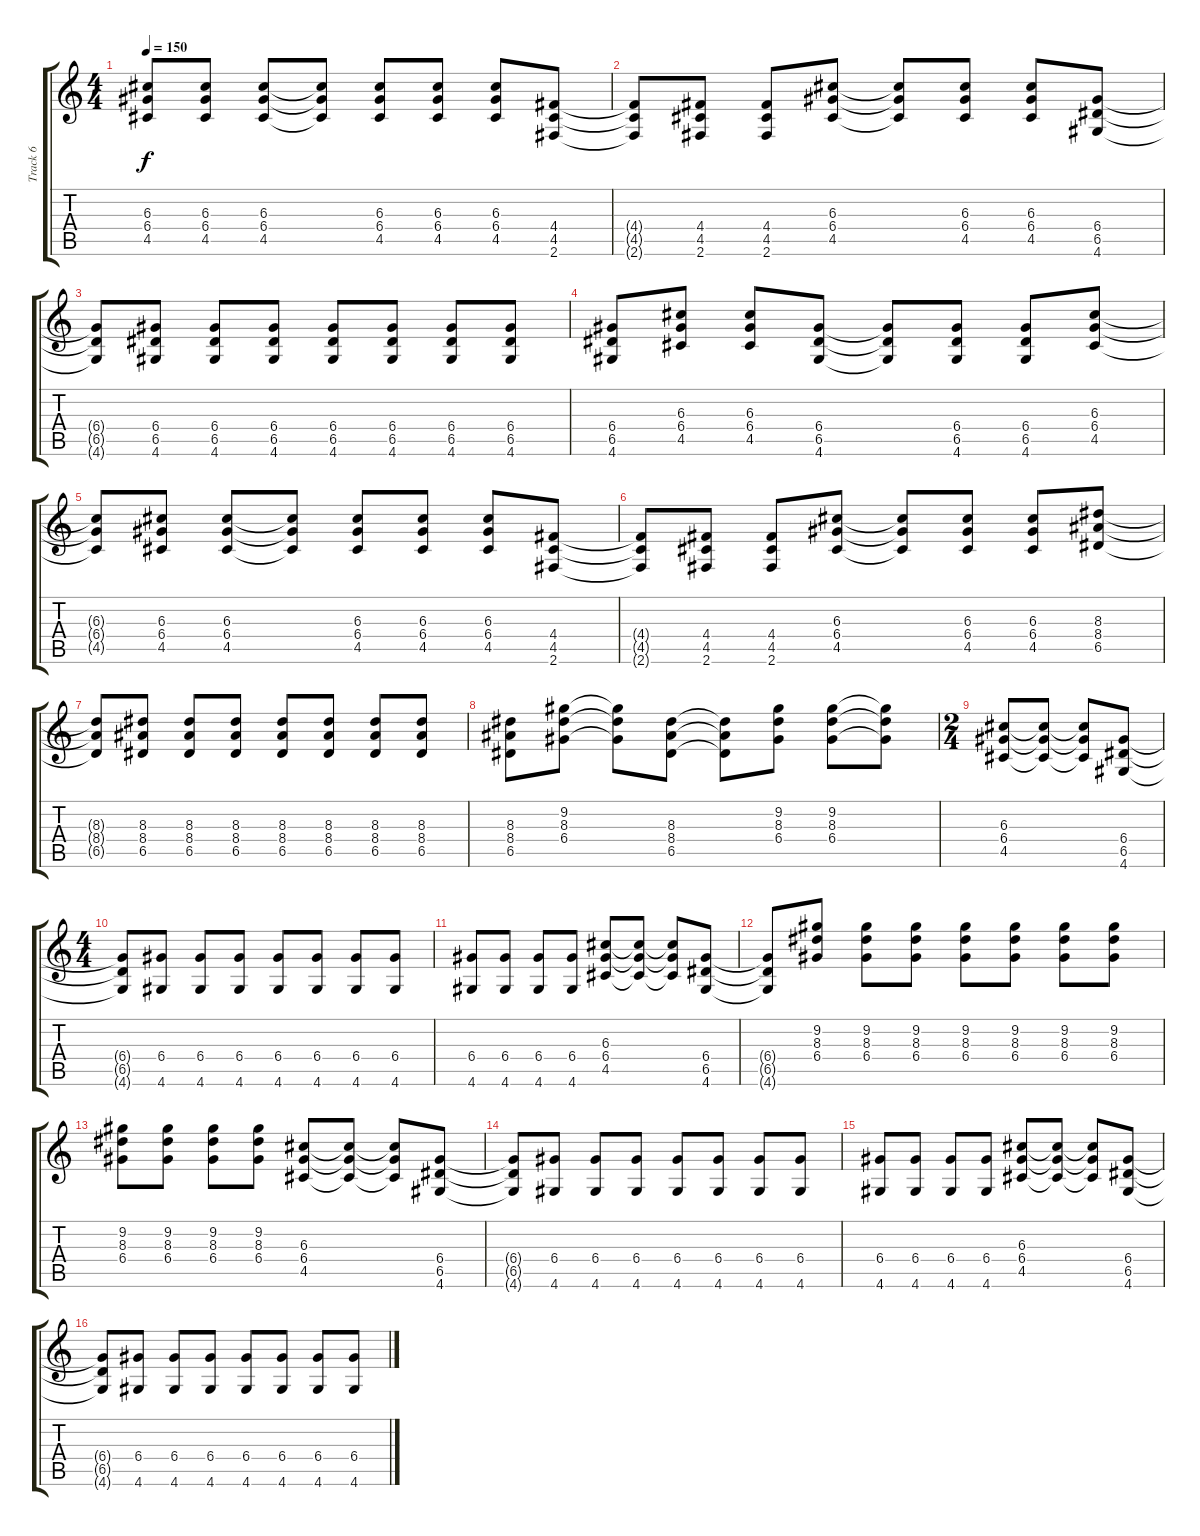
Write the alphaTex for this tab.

\track ("Track 6" "Track 6") {instrument distortionguitar}
\staff {score tabs}
\tuning (E4 B3 G3 D3 A2 E2) {hide}
\ts (4 4)
\tempo 150
\clef g2
\ks c
(6.3{t} 6.4{t} 4.5{t}).8{dy f} (6.3 6.4 4.5).8 (6.3 6.4 4.5).8 (6.3{t} 6.4{t} 4.5{t}).8 (6.3 6.4 4.5).8 (6.3 6.4 4.5).8 (6.3 6.4 4.5).8 (4.4 4.5 2.6).8 |
(4.4{t} 4.5{t} 2.6{t}).8 (4.4 4.5 2.6).8 (4.4 4.5 2.6).8 (6.3 6.4 4.5).8 (6.3{t} 6.4{t} 4.5{t}).8 (6.3 6.4 4.5).8 (6.3 6.4 4.5).8 (6.4 6.5 4.6).8 |
(6.4{t} 6.5{t} 4.6{t}).8 (6.4 6.5 4.6).8 (6.4 6.5 4.6).8 (6.4 6.5 4.6).8 (6.4 6.5 4.6).8 (6.4 6.5 4.6).8 (6.4 6.5 4.6).8 (6.4 6.5 4.6).8 |
(6.4 6.5 4.6).8 (6.3 6.4 4.5).8 (6.3 6.4 4.5).8 (6.4 6.5 4.6).8 (6.4{t} 6.5{t} 4.6{t}).8 (6.4 6.5 4.6).8 (6.4 6.5 4.6).8 (6.3 6.4 4.5).8 |
(6.3{t} 6.4{t} 4.5{t}).8 (6.3 6.4 4.5).8 (6.3 6.4 4.5).8 (6.3{t} 6.4{t} 4.5{t}).8 (6.3 6.4 4.5).8 (6.3 6.4 4.5).8 (6.3 6.4 4.5).8 (4.4 4.5 2.6).8 |
(4.4{t} 4.5{t} 2.6{t}).8 (4.4 4.5 2.6).8 (4.4 4.5 2.6).8 (6.3 6.4 4.5).8 (6.3{t} 6.4{t} 4.5{t}).8 (6.3 6.4 4.5).8 (6.3 6.4 4.5).8 (8.3 8.4 6.5).8 |
(8.3{t} 8.4{t} 6.5{t}).8 (8.3 8.4 6.5).8 (8.3 8.4 6.5).8 (8.3 8.4 6.5).8 (8.3 8.4 6.5).8 (8.3 8.4 6.5).8 (8.3 8.4 6.5).8 (8.3 8.4 6.5).8 |
(8.3 8.4 6.5).8 (9.2 8.3 6.4).8 (9.2{t} 8.3{t} 6.4{t}).8 (8.3 8.4 6.5).8 (8.3{t} 8.4{t} 6.5{t}).8 (9.2 8.3 6.4).8 (9.2 8.3 6.4).8 (9.2{t} 8.3{t} 6.4{t}).8 |
\ts (2 4)
(6.3 6.4 4.5).8 (6.3{t} 6.4{t} 4.5{t}).8 (6.3{t} 6.4{t} 4.5{t}).8 (6.4 6.5 4.6).8 |
\ts (4 4)
(6.4{t} 6.5{t} 4.6{t}).8 (6.4 4.6).8 (6.4 4.6).8 (6.4 4.6).8 (6.4 4.6).8 (6.4 4.6).8 (6.4 4.6).8 (6.4 4.6).8 |
(6.4 4.6).8 (6.4 4.6).8 (6.4 4.6).8 (6.4 4.6).8 (6.3 6.4 4.5).8 (6.3{t} 6.4{t} 4.5{t}).8 (6.3{t} 6.4{t} 4.5{t}).8 (6.4 6.5 4.6).8 |
(6.4{t} 6.5{t} 4.6{t}).8 (9.2 8.3 6.4).8 (9.2 8.3 6.4).8 (9.2 8.3 6.4).8 (9.2 8.3 6.4).8 (9.2 8.3 6.4).8 (9.2 8.3 6.4).8 (9.2 8.3 6.4).8 |
(9.2 8.3 6.4).8 (9.2 8.3 6.4).8 (9.2 8.3 6.4).8 (9.2 8.3 6.4).8 (6.3 6.4 4.5).8 (6.3{t} 6.4{t} 4.5{t}).8 (6.3{t} 6.4{t} 4.5{t}).8 (6.4 6.5 4.6).8 |
(6.4{t} 6.5{t} 4.6{t}).8 (6.4 4.6).8 (6.4 4.6).8 (6.4 4.6).8 (6.4 4.6).8 (6.4 4.6).8 (6.4 4.6).8 (6.4 4.6).8 |
(6.4 4.6).8 (6.4 4.6).8 (6.4 4.6).8 (6.4 4.6).8 (6.3 6.4 4.5).8 (6.3{t} 6.4{t} 4.5{t}).8 (6.3{t} 6.4{t} 4.5{t}).8 (6.4 6.5 4.6).8 |
(6.4{t} 6.5{t} 4.6{t}).8 (6.4 4.6).8 (6.4 4.6).8 (6.4 4.6).8 (6.4 4.6).8 (6.4 4.6).8 (6.4 4.6).8 (6.4 4.6).8
